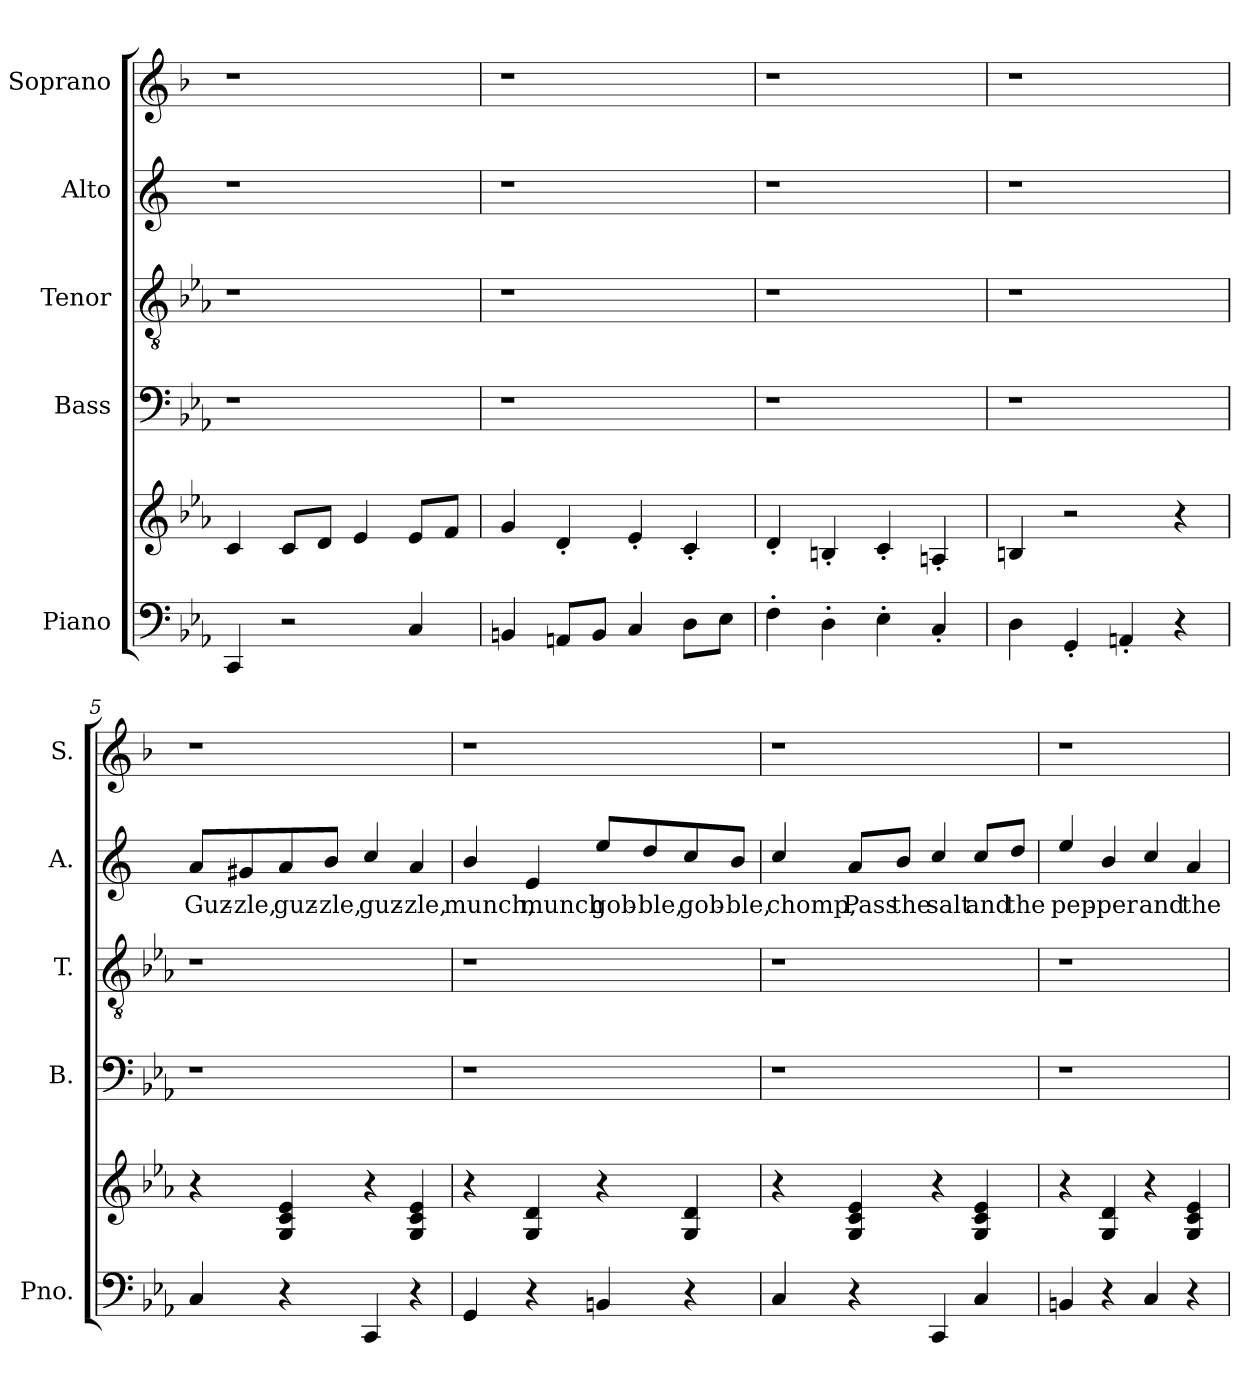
**kern	**kern	**kern	**kern	**kern	**text	**kern
*part5	*part5	*part4	*part3	*part2	*part2	*part1
*staff6	*staff5	*staff4	*staff3	*staff2	*staff2	*staff1
*I"Piano	*	*I"Bass	*I"Tenor	*I"Alto	*	*I"Soprano
*I'Pno.	*	*I'B.	*I'T.	*I'A.	*	*I'S.
*clefF4	*clefG2	*clefF4	*clefGv2	*clefG2	*	*clefG2
*	*	*ITrd12c21	*ITrd8c14	*ITrd5c9	*	*ITrd1c2
*k[b-e-a-]	*k[b-e-a-]	*k[b-e-a-]	*k[b-e-a-]	*k[b-e-a-]	*	*k[b-e-a-]
=1	=1	=1	=1	=1	=1	=1
4CC/	4c/	1r	1r	1r	.	1r
2r	8c/L	.	.	.	.	.
.	8d/J	.	.	.	.	.
.	4e-/	.	.	.	.	.
4C/	8e-/L	.	.	.	.	.
.	8f/J	.	.	.	.	.
=2	=2	=2	=2	=2	=2	=2
4BBn/	4g/	1r	1r	1r	.	1r
8AAn/L	4d'/	.	.	.	.	.
8BB/J	.	.	.	.	.	.
4C/	4e-'/	.	.	.	.	.
8D\L	4c'/	.	.	.	.	.
8E-\J	.	.	.	.	.	.
=3	=3	=3	=3	=3	=3	=3
4F'\	4d'/	1r	1r	1r	.	1r
4D'\	4Bn'/	.	.	.	.	.
4E-'\	4c'/	.	.	.	.	.
4C'/	4An'/	.	.	.	.	.
=4	=4	=4	=4	=4	=4	=4
4D\	4Bn/	1r	1r	1r	.	1r
4GG'/	2r	.	.	.	.	.
4AAn'/	.	.	.	.	.	.
4r	4r	.	.	.	.	.
=5	=5	=5	=5	=5	=5	=5
!	!	!	!	!	!LO:LY:b	!
4C/	4r	1r	1r	8c/L	Guz-	1r
!	!	!	!	!	!LO:LY:b	!
.	.	.	.	8Bn/	-zle,	.
!	!	!	!	!	!LO:LY:b	!
4r	4G/ 4c/ 4e-/	.	.	8c/	guz-	.
!	!	!	!	!	!LO:LY:b	!
.	.	.	.	8d/J	-zle,	.
!	!	!	!	!	!LO:LY:b	!
4CC/	4r	.	.	4e-/	guz-	.
!	!	!	!	!	!LO:LY:b	!
4r	4G/ 4c/ 4e-/	.	.	4c/	-zle,	.
!!LO:PB:g=z
=6	=6	=6	=6	=6	=6	=6
!	!	!	!	!	!LO:LY:b	!
4GG/	4r	1r	1r	4d/	munch,	1r
!	!	!	!	!	!LO:LY:b	!
4r	4G/ 4d/	.	.	4G/	munch	.
!	!	!	!	!	!LO:LY:b	!
4BBn/	4r	.	.	8g/L	gob-	.
!	!	!	!	!	!LO:LY:b	!
.	.	.	.	8f/	-ble,	.
!	!	!	!	!	!LO:LY:b	!
4r	4G/ 4d/	.	.	8e-/	gob-	.
!	!	!	!	!	!LO:LY:b	!
.	.	.	.	8d/J	-ble,	.
=7	=7	=7	=7	=7	=7	=7
!	!	!	!	!	!LO:LY:b	!
4C/	4r	1r	1r	4e-/	chomp,	1r
!	!	!	!	!	!LO:LY:b	!
4r	4G/ 4c/ 4e-/	.	.	8c/L	Pass	.
!	!	!	!	!	!LO:LY:b	!
.	.	.	.	8d/J	the	.
!	!	!	!	!	!LO:LY:b	!
4CC/	4r	.	.	4e-/	salt	.
!	!	!	!	!	!LO:LY:b	!
4C/	4G/ 4c/ 4e-/	.	.	8e-/L	and	.
!	!	!	!	!	!LO:LY:b	!
.	.	.	.	8f/J	the	.
=8	=8	=8	=8	=8	=8	=8
!	!	!	!	!	!LO:LY:b	!
4BBn/	4r	1r	1r	4g/	pep-	1r
!	!	!	!	!	!LO:LY:b	!
4r	4G/ 4d/	.	.	4d/	-per	.
!	!	!	!	!	!LO:LY:b	!
4C/	4r	.	.	4e-/	and	.
!	!	!	!	!	!LO:LY:b	!
4r	4G/ 4c/ 4e-/	.	.	4c/	the	.
=	=	=	=	=	=	=
*-	*-	*-	*-	*-	*-	*-
